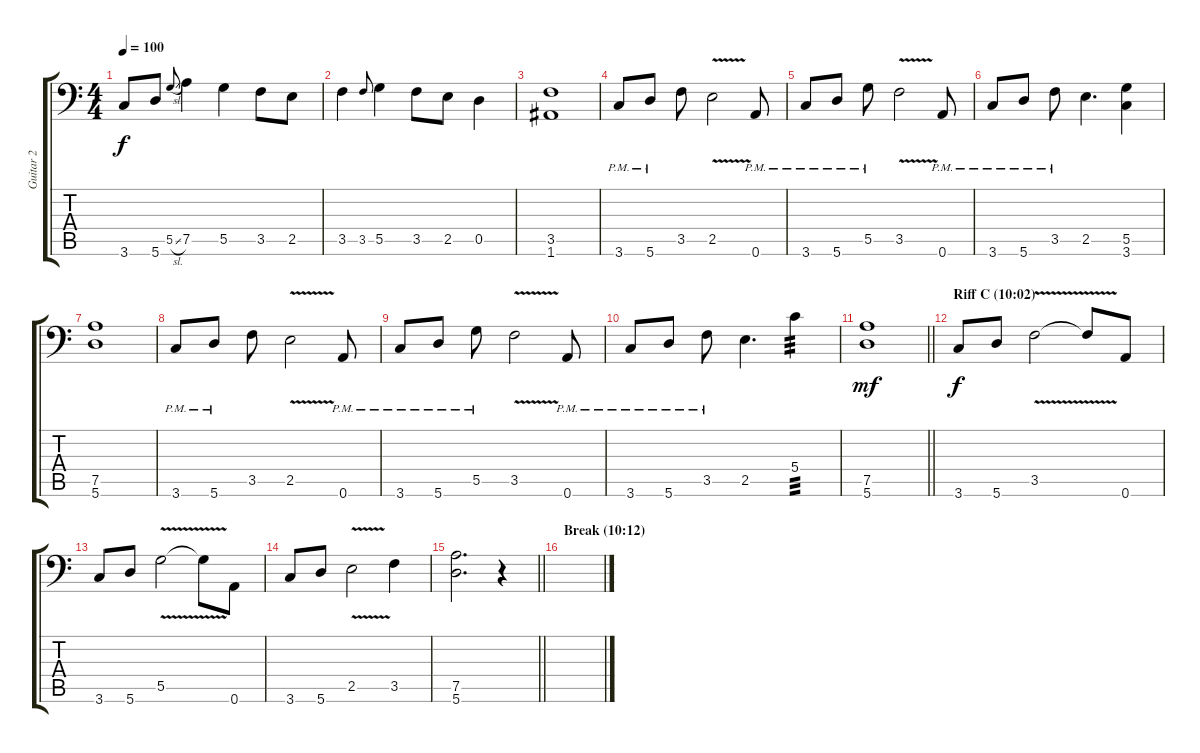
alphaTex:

\track ("Guitar 2" "Guitar 2") {instrument distortionguitar}
\staff {score tabs}
\tuning (A3 E3 C3 G2 D2 A1) {hide}
\ts (4 4)
\tempo 100
\clef f4
\ks c
3.6.8{dy f} 5.6.8 5.5{sl}.8{gr onbeat} 7.5.4 5.5.4 3.5.8 2.5.8 |
3.5.4 3.5.8{gr onbeat} 5.5.4 3.5.8 2.5.8 0.5.4 |
(3.5 1.6).1 |
3.6{pm}.8 5.6{pm}.8 3.5.8 2.5{v}.2 0.6{pm}.8 |
3.6{pm}.8 5.6{pm}.8 5.5{pm}.8 3.5{v}.2 0.6{pm}.8 |
3.6{pm}.8 5.6{pm}.8 3.5{pm}.8 2.5.4{d} (5.5 3.6).4 |
(7.5 5.6).1 |
3.6{pm}.8 5.6{pm}.8 3.5.8 2.5{v}.2 0.6{pm}.8 |
3.6{pm}.8 5.6{pm}.8 5.5{pm}.8 3.5{v}.2 0.6{pm}.8 |
3.6{pm}.8 5.6{pm}.8 3.5{pm}.8 2.5.4{d} 5.4.4{tp 3} |
\barLineRight lightlight
(7.5 5.6).1{dy mf} |
\section ("" "Riff C (10:02)")
3.6.8{dy f} 5.6.8 3.5{v}.2 3.5{t}.8 0.6.8 |
3.6.8 5.6.8 5.5{v}.2 5.5{t}.8 0.6.8 |
3.6.8 5.6.8 2.5{v}.2 3.5.4 |
\barLineRight lightlight
(7.5 5.6).2{d volume 3} r.4 |
\section ("" "Break (10:12)")
